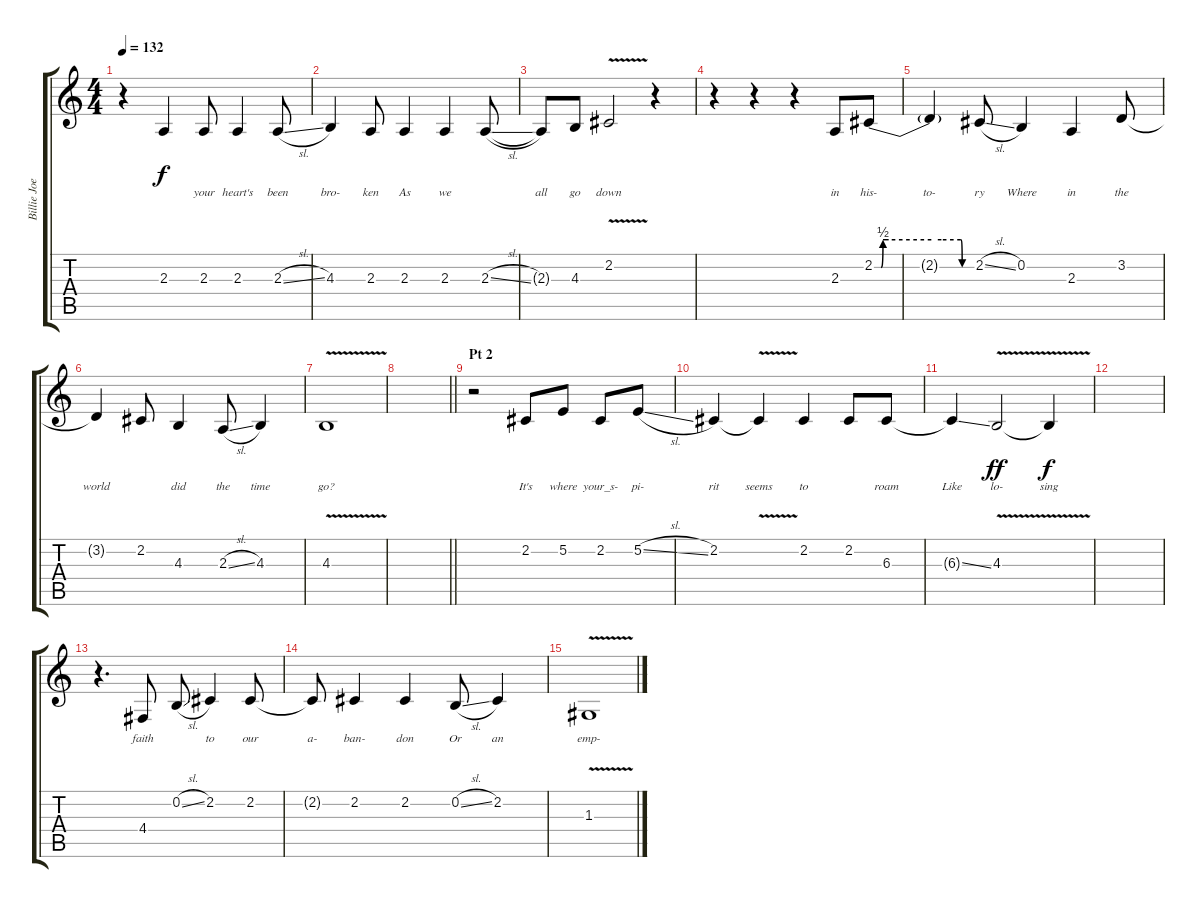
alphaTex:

\track ("Billie Joe Armstrong [Vocals]" "Billie Joe") {instrument clarinet}
\staff {score tabs}
\tuning (E4 B3 G3 D3 A2 E2) {hide}
\ts (4 4)
\tempo 132
\clef g2
\ks c
r.4{dy f} 2.3.4{lyrics (0 "") lyrics (1 "") lyrics (2 "") lyrics (3 "") lyrics (4 "")} 2.3.8{lyrics (0 "your") lyrics (1 "") lyrics (2 "") lyrics (3 "") lyrics (4 "")} 2.3.4{lyrics (0 "heart's") lyrics (1 "") lyrics (2 "") lyrics (3 "") lyrics (4 "")} 2.3{sl}.8{lyrics (0 "been") lyrics (1 "") lyrics (2 "") lyrics (3 "") lyrics (4 "")} |
4.3.4{lyrics (0 "bro-") lyrics (1 "") lyrics (2 "") lyrics (3 "") lyrics (4 "")} 2.3.8{lyrics (0 "ken") lyrics (1 "") lyrics (2 "") lyrics (3 "") lyrics (4 "")} 2.3.4{lyrics (0 "As") lyrics (1 "") lyrics (2 "") lyrics (3 "") lyrics (4 "")} 2.3.4{lyrics (0 "we") lyrics (1 "") lyrics (2 "") lyrics (3 "") lyrics (4 "")} 2.3{sl}.8{lyrics (0 "") lyrics (1 "") lyrics (2 "") lyrics (3 "") lyrics (4 "")} |
2.3{t}.8{lyrics (0 "all") lyrics (1 "") lyrics (2 "") lyrics (3 "") lyrics (4 "")} 4.3.8{lyrics (0 "go") lyrics (1 "") lyrics (2 "") lyrics (3 "") lyrics (4 "")} 2.2{v}.2{lyrics (0 "down") lyrics (1 "") lyrics (2 "") lyrics (3 "") lyrics (4 "")} r.4 |
r.4 r.4 r.4 2.3.8{lyrics (0 "in") lyrics (1 "") lyrics (2 "") lyrics (3 "") lyrics (4 "")} 2.2{be (custom 0 0 7 0 9 2 15 2 60 2)}.8{lyrics (0 "his-") lyrics (1 "") lyrics (2 "") lyrics (3 "") lyrics (4 "")} |
2.2{be (custom 0 2 15 2 44 2 46 0 60 0) t}.4{lyrics (0 "to-") lyrics (1 "") lyrics (2 "") lyrics (3 "") lyrics (4 "")} 2.2{sl}.8{lyrics (0 "ry") lyrics (1 "") lyrics (2 "") lyrics (3 "") lyrics (4 "")} 0.2.4{lyrics (0 "Where") lyrics (1 "") lyrics (2 "") lyrics (3 "") lyrics (4 "")} 2.3.4{lyrics (0 "in") lyrics (1 "") lyrics (2 "") lyrics (3 "") lyrics (4 "")} 3.2.8{lyrics (0 "the") lyrics (1 "") lyrics (2 "") lyrics (3 "") lyrics (4 "")} |
3.2{t}.4{lyrics (0 "world") lyrics (1 "") lyrics (2 "") lyrics (3 "") lyrics (4 "")} 2.2.8{lyrics (0 "") lyrics (1 "") lyrics (2 "") lyrics (3 "") lyrics (4 "")} 4.3.4{lyrics (0 "did") lyrics (1 "") lyrics (2 "") lyrics (3 "") lyrics (4 "")} 2.3{sl}.8{lyrics (0 "the") lyrics (1 "") lyrics (2 "") lyrics (3 "") lyrics (4 "")} 4.3.4{lyrics (0 "time") lyrics (1 "") lyrics (2 "") lyrics (3 "") lyrics (4 "")} |
4.3{v}.1{lyrics (0 "go?") lyrics (1 "") lyrics (2 "") lyrics (3 "") lyrics (4 "")} |
\barLineRight lightlight
|
\section ("" "Pt 2")
r.2 2.2.8{lyrics (0 "It's") lyrics (1 "") lyrics (2 "") lyrics (3 "") lyrics (4 "")} 5.2.8{lyrics (0 "where") lyrics (1 "") lyrics (2 "") lyrics (3 "") lyrics (4 "")} 2.2.8{lyrics (0 "your_s-") lyrics (1 "") lyrics (2 "") lyrics (3 "") lyrics (4 "")} 5.2{sl}.8{lyrics (0 "pi-") lyrics (1 "") lyrics (2 "") lyrics (3 "") lyrics (4 "")} |
2.2.4{lyrics (0 "rit") lyrics (1 "") lyrics (2 "") lyrics (3 "") lyrics (4 "")} 2.2{v t}.4{lyrics (0 "seems") lyrics (1 "") lyrics (2 "") lyrics (3 "") lyrics (4 "")} 2.2.4{lyrics (0 "to") lyrics (1 "") lyrics (2 "") lyrics (3 "") lyrics (4 "")} 2.2.8{lyrics (0 "") lyrics (1 "") lyrics (2 "") lyrics (3 "") lyrics (4 "")} 6.3.8{lyrics (0 "roam") lyrics (1 "") lyrics (2 "") lyrics (3 "") lyrics (4 "")} |
6.3{ss t}.4{lyrics (0 "Like") lyrics (1 "") lyrics (2 "") lyrics (3 "") lyrics (4 "")} 4.3{v}.2{lyrics (0 "lo-") lyrics (1 "") lyrics (2 "") lyrics (3 "") lyrics (4 "") dy ff} 4.3{t}.4{lyrics (0 "sing") lyrics (1 "") lyrics (2 "") lyrics (3 "") lyrics (4 "") dy f} |
|
r.4{d} 4.4.8{lyrics (0 "faith") lyrics (1 "") lyrics (2 "") lyrics (3 "") lyrics (4 "")} 0.2{sl}.8{lyrics (0 "") lyrics (1 "") lyrics (2 "") lyrics (3 "") lyrics (4 "")} 2.2.4{lyrics (0 "to") lyrics (1 "") lyrics (2 "") lyrics (3 "") lyrics (4 "")} 2.2.8{lyrics (0 "our") lyrics (1 "") lyrics (2 "") lyrics (3 "") lyrics (4 "")} |
2.2{t}.8{lyrics (0 "a-") lyrics (1 "") lyrics (2 "") lyrics (3 "") lyrics (4 "")} 2.2.4{lyrics (0 "ban-") lyrics (1 "") lyrics (2 "") lyrics (3 "") lyrics (4 "")} 2.2.4{lyrics (0 "don") lyrics (1 "") lyrics (2 "") lyrics (3 "") lyrics (4 "")} 0.2{sl}.8{lyrics (0 "Or") lyrics (1 "") lyrics (2 "") lyrics (3 "") lyrics (4 "")} 2.2.4{lyrics (0 "an") lyrics (1 "") lyrics (2 "") lyrics (3 "") lyrics (4 "")} |
1.3{v}.1{lyrics (0 "emp-") lyrics (1 "") lyrics (2 "") lyrics (3 "") lyrics (4 "")}
